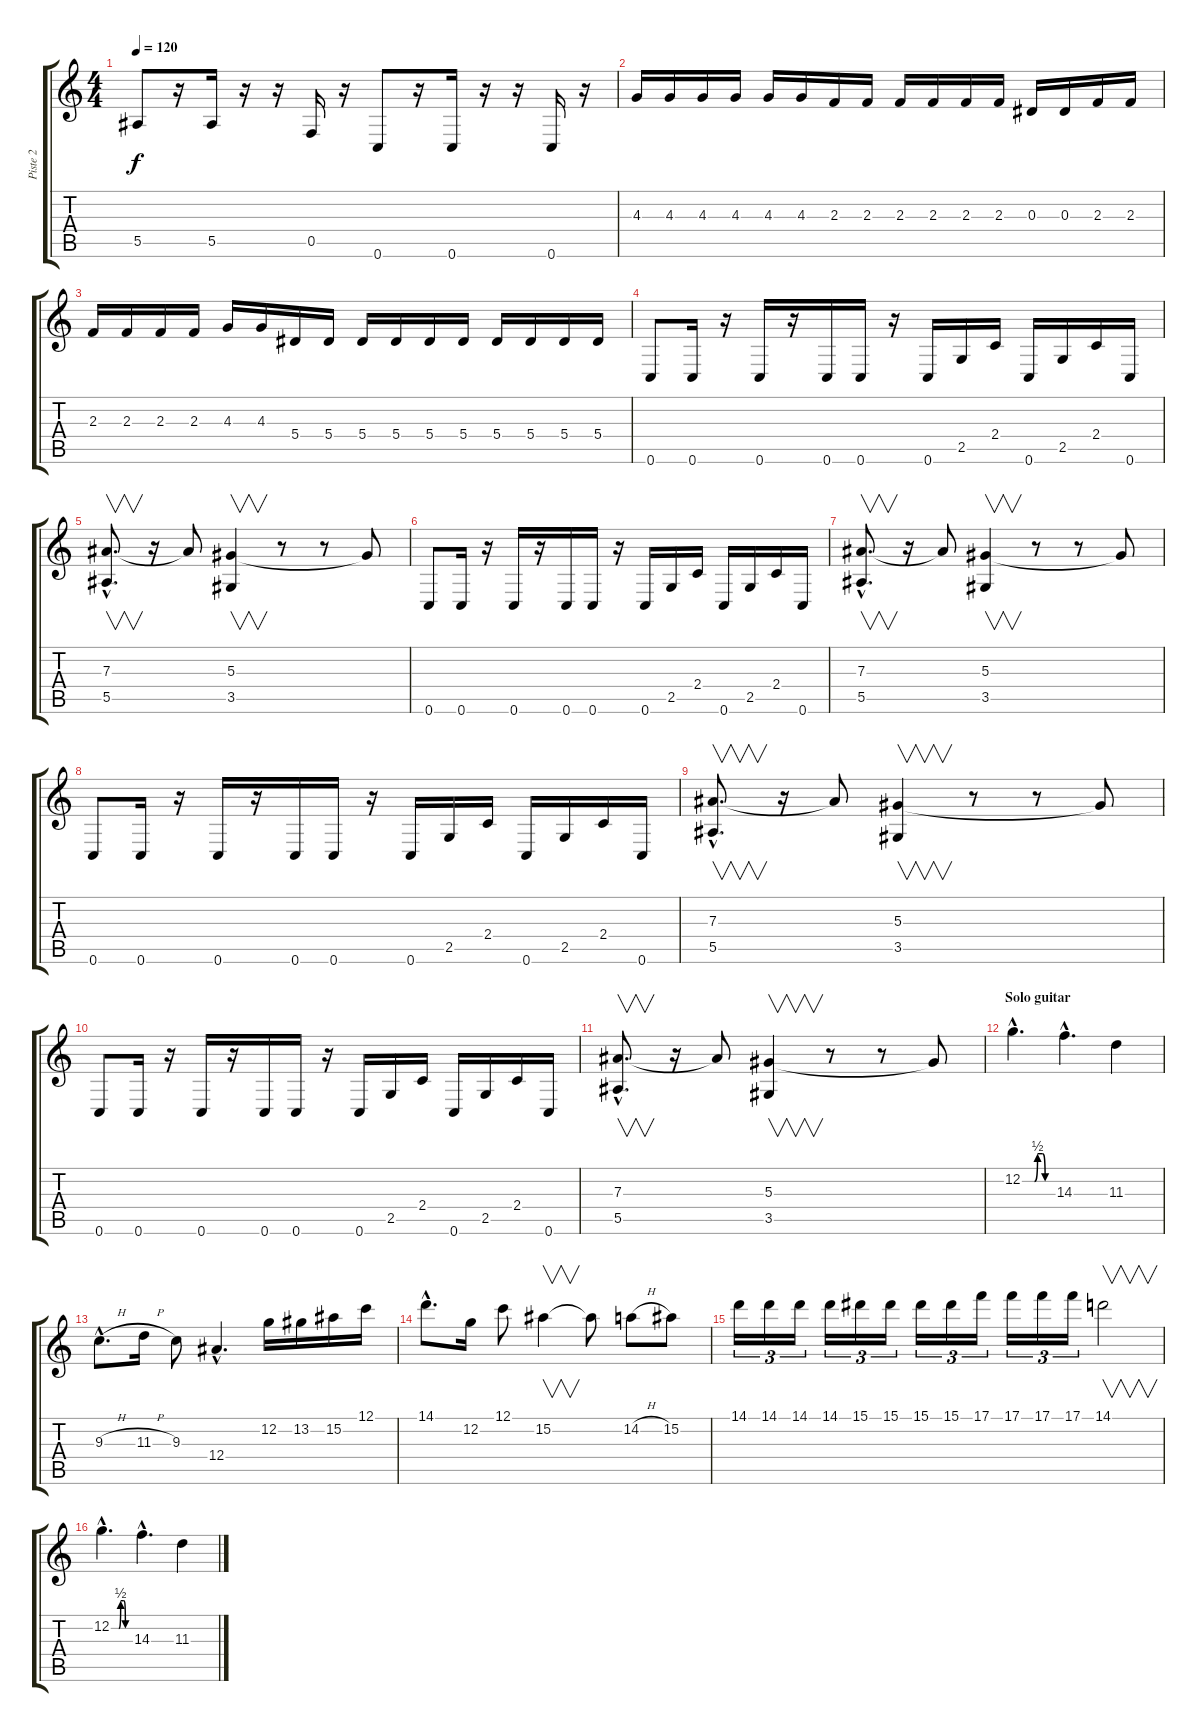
\track ("Piste 2" "Piste 2") {instrument overdrivenguitar}
\staff {score tabs}
\tuning (C4 G3 Eb3 Bb2 F2 C2) {hide}
\ts (4 4)
\tempo 120
\clef g2
\ks c
5.5.8{dy f} r.16 5.5.16 r.16 r.16 0.5.16 r.16 0.6.8 r.16 0.6.16 r.16 r.16 0.6.16 r.16 |
4.3.16 4.3.16 4.3.16 4.3.16 4.3.16 4.3.16 2.3.16 2.3.16 2.3.16 2.3.16 2.3.16 2.3.16 0.3.16 0.3.16 2.3.16 2.3.16 |
2.3.16 2.3.16 2.3.16 2.3.16 4.3.16 4.3.16 5.4.16 5.4.16 5.4.16 5.4.16 5.4.16 5.4.16 5.4.16 5.4.16 5.4.16 5.4.16 |
0.6.8 0.6.16 r.16 0.6.16 r.16 0.6.16 0.6.16 r.16 0.6.16 2.5.16 2.4.16 0.6.16 2.5.16 2.4.16 0.6.16 |
(7.3{hac} 5.5{hac}).8{v d} r.16 7.3{t}.8 (5.3 3.5).4{v} r.8 r.8 5.3{t}.8 |
0.6.8 0.6.16 r.16 0.6.16 r.16 0.6.16 0.6.16 r.16 0.6.16 2.5.16 2.4.16 0.6.16 2.5.16 2.4.16 0.6.16 |
(7.3{hac} 5.5{hac}).8{v d} r.16 7.3{t}.8 (5.3 3.5).4{v} r.8 r.8 5.3{t}.8 |
0.6.8 0.6.16 r.16 0.6.16 r.16 0.6.16 0.6.16 r.16 0.6.16 2.5.16 2.4.16 0.6.16 2.5.16 2.4.16 0.6.16 |
(7.3{hac} 5.5{hac}).8{v d} r.16 7.3{t}.8 (5.3 3.5).4{v} r.8 r.8 5.3{t}.8 |
0.6.8 0.6.16 r.16 0.6.16 r.16 0.6.16 0.6.16 r.16 0.6.16 2.5.16 2.4.16 0.6.16 2.5.16 2.4.16 0.6.16 |
(7.3{hac} 5.5{hac}).8{v d} r.16 7.3{t}.8 (5.3 3.5).4{v} r.8 r.8 5.3{t}.8 |
\section ("" "Solo guitar")
12.2{be (custom 0 0 15 0 24 0 30 2 40 2 45 0 60 0) hac}.4{d} 14.3{hac}.4{d} 11.3.4 |
9.3{h hac}.8{d} 11.3{h}.16 9.3.8 12.4{hac}.4{d} 12.2.16 13.2.16 15.2.16 12.1.16 |
14.1{hac}.8{d} 12.2.16 12.1.8 15.2.4{v} 15.2{t}.8 14.2{h}.8 15.2.8 |
14.1.16{tu (3 2)} 14.1.16{tu (3 2)} 14.1.16{tu (3 2)} 14.1.16{tu (3 2)} 15.1.16{tu (3 2)} 15.1.16{tu (3 2)} 15.1.16{tu (3 2)} 15.1.16{tu (3 2)} 17.1.16{tu (3 2)} 17.1.16{tu (3 2)} 17.1.16{tu (3 2)} 17.1.16{tu (3 2)} 14.1.2{v} |
12.2{be (custom 0 0 15 0 24 0 30 2 40 2 45 0 60 0) hac}.4{d} 14.3{hac}.4{d} 11.3.4
